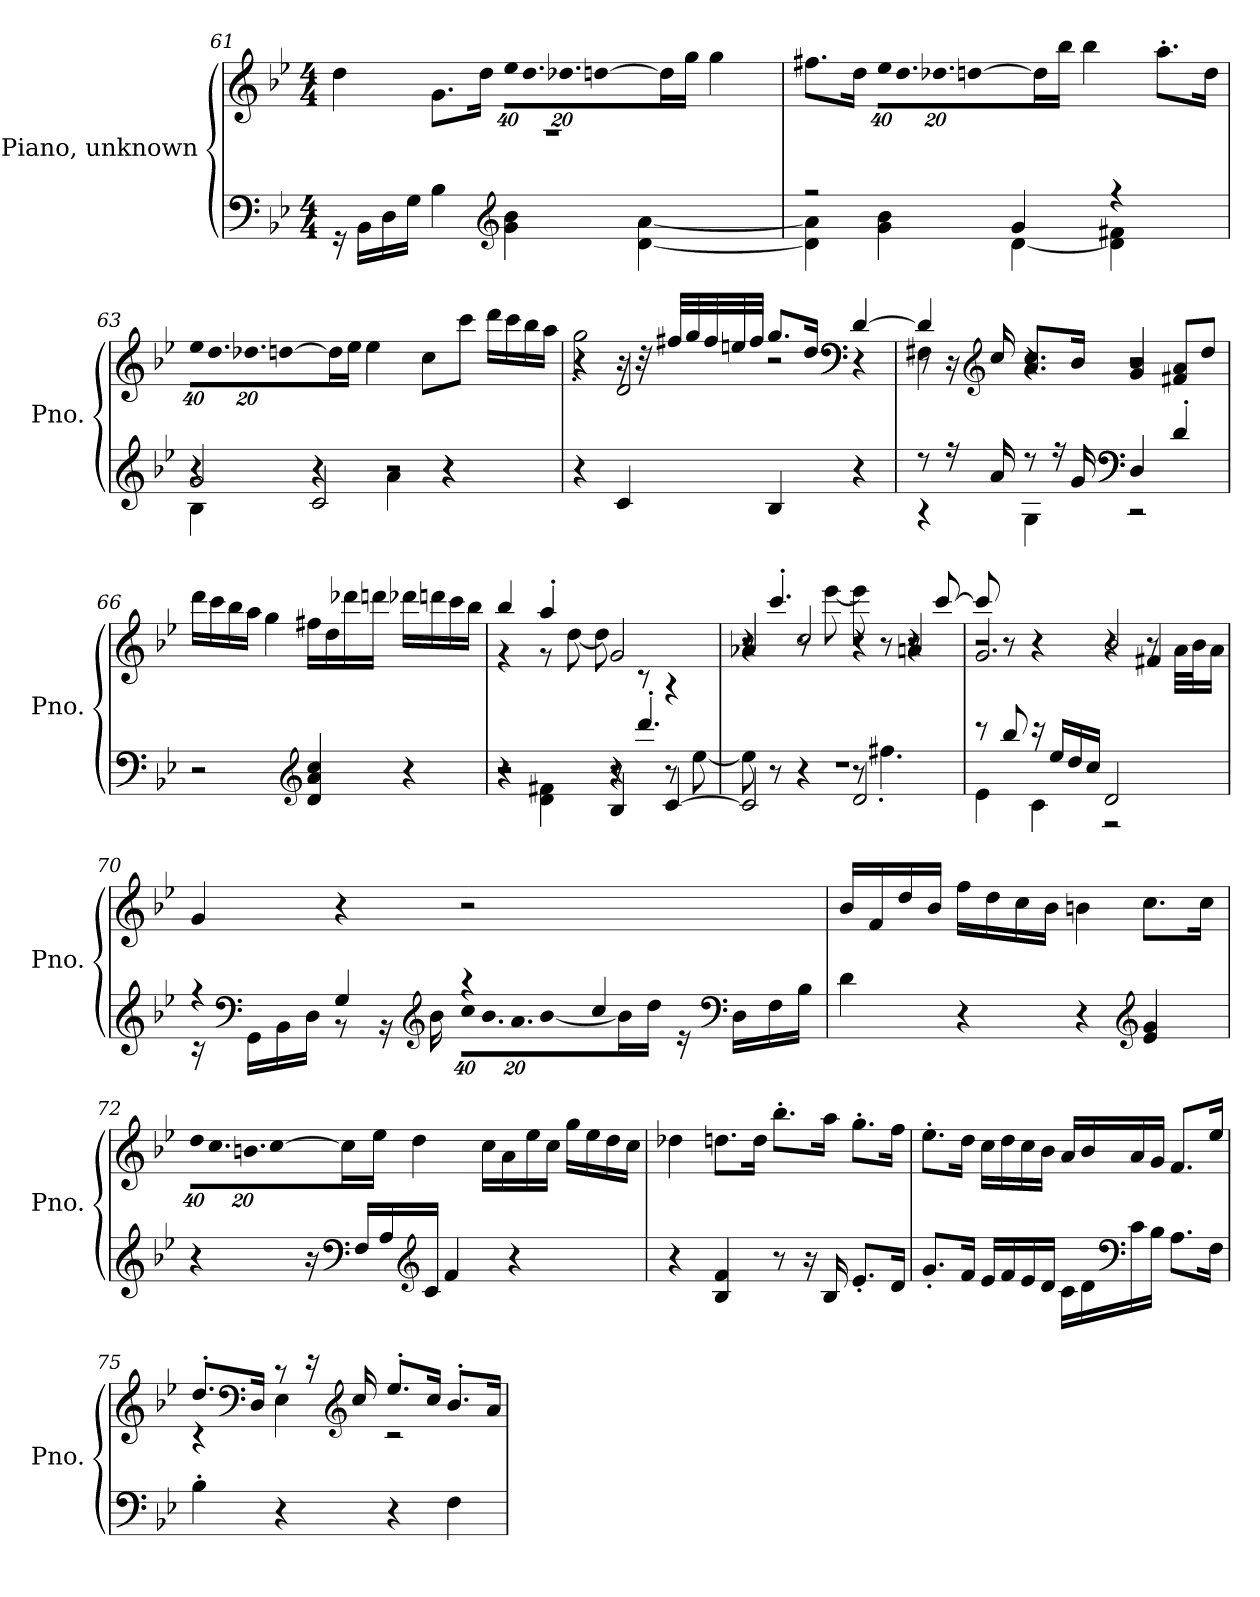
**kern	**kern
*part1	*part1
*staff2	*staff1
*I"Piano, unknown	*
*I'Pno.	*
*clefF4	*clefG2
*k[b-e-]	*k[b-e-]
*M4/4	*M4/4
=61	=61
*^	*
1r	16r	4dd\
.	16BB-\LL	.
.	16D\	.
.	16G\JJ	.
.	4B-\	8.g\L
.	.	16dd\Jk
*clefG2	*	*
*	*	*Xbrackettup
!	!	!LO:N:vis=32
.	4g\ 4b-\	640%23ee-\LLL
!	!	!LO:N:vis=64.
.	.	640%17dd\L
!	!	!LO:N:vis=64.
.	.	640%17dd-X\J
!	!	!LO:N:vis=32
.	.	[640%23ddn\J
.	.	16dd\]
.	.	16gg\JJ
.	[4d\ [4a\	4gg\
!!LO:LB:g=z
=62	=62	=62
2r	4d\] 4a\]	8.ff#X\L
.	.	16dd\Jk
!	!	!LO:N:vis=32
.	4g\ 4b-\	640%23ee-\LLL
!	!	!LO:N:vis=64.
.	.	640%17dd\L
!	!	!LO:N:vis=64.
.	.	640%17dd-X\J
!	!	!LO:N:vis=32
.	.	[640%23ddn\J
.	.	16dd\]
.	.	16bb-\JJ
4g/	[4d\	4bb-\
4r	4d\] 4f#X\	8.aa'\L
.	.	16dd\Jk
=63	=63	=63
*	*^	*
!	!	!	!LO:N:vis=32
2g/	4B-\	4r	640%23ee-\LLL
!	!	!	!LO:N:vis=64.
.	.	.	640%17dd\L
!	!	!	!LO:N:vis=64.
.	.	.	640%17dd-X\J
!	!	!	!LO:N:vis=32
.	.	.	[640%23ddn\J
.	.	.	16dd\]
.	.	.	16ee-\JJ
.	4r	2c/	4ee-\
2r	4a\	.	8cc\L
.	.	.	8ccc\J
.	4r	4r	16ddd\LL
.	.	.	16ccc\
.	.	.	16bb-\
.	.	.	16aa\JJ
*v	*v	*v	*
!!LO:LB:g=z
=64	=64
*	*^
*	*	*^
4r	4r	2gg'\	4r
4c/	16r	.	2d/
.	32r	.	.
.	32ff#X/LLL	.	.
.	32gg/	.	.
.	32ff#/	.	.
.	32een/	.	.
.	32ff#/JJJ	.	.
4B-/	8.gg/L	2r	.
.	16dd/Jk	.	.
*	*clefF4	*	*
4r	4r	.	[4d/
=65	=65	=65	=65
*^	*	*	*
8r	4r	8r	4F#X\	4d/]
16r	.	16r	.	.
*	*	*clefG2	*	*
16a/	.	16cc/	.	.
8r	4G\	8.a/ 8.cc/L	4r	4r
16r	.	.	.	.
16g/	.	16b-/Jk	.	.
*clefF4	*	*	*	*
4D/	2r	4g/ 4b-/	2r	2r
4d'/	.	8f#X/ 8a/L	.	.
.	.	8dd/J	.	.
*v	*v	*	*	*
*	*v	*v	*v
!!LO:PB:g=z
=66	=66
2r	16ddd\LL
.	16ccc\
.	16bb-\
.	16aa\JJ
.	4gg\
*clefG2	*
4d/ 4a/ 4cc/	16ff#X\LL
.	16dd\
.	16ddd-X\
.	16dddn\JJ
4r	16ddd-X\LL
.	16dddn\
.	16ccc\
.	16bb-\JJ
=67	=67
*^	*^
*	*^	*	*
2r	4r	2r	4bb-/	4r
.	4d\ 4f#X\	.	4aa'/	8r
.	.	.	.	[8dd\
8r	4r	4B-/	2g/	8dd\]
4.ddd'/	.	.	.	8r
.	8r	[4c/	.	4r
.	[8ee-\	.	.	.
=68	=68	=68	=68	=68
*	*	*	*	*^
1r	8ee-\]	2c/]	8r	4r	4a-X/
.	8r	.	4.ccc'/	.	.
.	4r	.	.	8r	2cc/
.	.	.	.	[8eee-\	.
.	8r	2d/	4r	8eee-\]	.
.	4.ff#X'\	.	.	8r	.
.	.	.	8r	4r	4an/
.	.	.	[8ccc/	.	.
*	*v	*v	*	*	*
!!LO:LB:g=z	!!	!!
=69	=69	=69	=69	=69
8r	4e-\	8ccc/]	2r	2.g/
8bb-/	.	8r	.	.
16r	4c\	4r	.	.
16ee-/LL	.	.	.	.
16dd/	.	.	.	.
16cc/JJ	.	.	.	.
2d/	2r	2b-/	4r	.
.	.	.	8r	4f#X/
.	.	.	32a\LLL	.
.	.	.	32b-\J	.
.	.	.	16a\JJ	.
*	*	*v	*v	*v
=70	=70	=70
4r	16r	4g/
*clefF4	*	*
.	16GG\LL	.
.	16BB-\	.
.	16D\JJ	.
4G/	8r	4r
.	16r	.
*clefG2	*	*
.	16b-\	.
*	*Xbrackettup	*
!	!LO:N:vis=32	!
4r	640%23cc\LLL	2r
!	!LO:N:vis=64.	!
.	640%17b-\L	.
!	!LO:N:vis=64.	!
.	640%17a\J	.
!	!LO:N:vis=32	!
.	[640%23b-\J	.
.	16b-\]	.
.	16dd\JJ	.
4cc/	16r	.
*clefF4	*	*
.	16D\LL	.
.	16F\	.
.	16B-\JJ	.
*v	*v	*
!!LO:LB:g=z
=71	=71
4d\	16b-/LL
.	16f/
.	16dd/
.	16b-/JJ
4r	16ff\LL
.	16dd\
.	16cc\
.	16b-\JJ
4r	4bn\
*clefG2	*
4e-/ 4g/	8.cc\L
.	16cc\Jk
=72	=72
!	!LO:N:vis=32
4r	640%23dd\LLL
!	!LO:N:vis=64.
.	640%17cc\L
!	!LO:N:vis=64.
.	640%17bn\J
!	!LO:N:vis=32
.	[640%23cc\J
.	16cc\]
.	16ee-\JJ
16r	4dd\
*clefF4	*
16F/LL	.
16A/	.
*clefG2	*
16c/JJ	.
4f/	16cc\LL
.	16a\
.	16ee-\
.	16cc\JJ
4r	16gg\LL
.	16ee-\
.	16dd\
.	16cc\JJ
!!LO:LB:g=z
=73	=73
4r	4dd-X\
4B-/ 4f/	8.ddn\L
.	16dd\Jk
8r	8.bb-'\L
16r	.
16B-/	16aa\Jk
8.e-'/L	8.gg'\L
16d/Jk	16ff\Jk
=74	=74
8.g'/L	8.ee-'\L
16f/Jk	16dd\Jk
16e-/LL	16cc\LL
16f/	16dd\
16e-/	16cc\
16d/JJ	16b-\JJ
16c\LL	16a/LL
16d\	16b-/
*clefF4	*
16c\	16a/
16B-\JJ	16g/JJ
8.A\L	8.f/L
16F\Jk	16ee-/Jk
=75	=75
*	*^
4B-'\	8.dd'/L	4r
*	*clefF4	*
.	16D/Jk	.
4r	8r	4E-\
.	16r	.
*	*clefG2	*
.	16cc/	.
4r	8.ee-'/L	2r
.	16cc/Jk	.
4F\	8.b-'/L	.
.	16a/Jk	.
*	*v	*v
=	=
*-	*-
